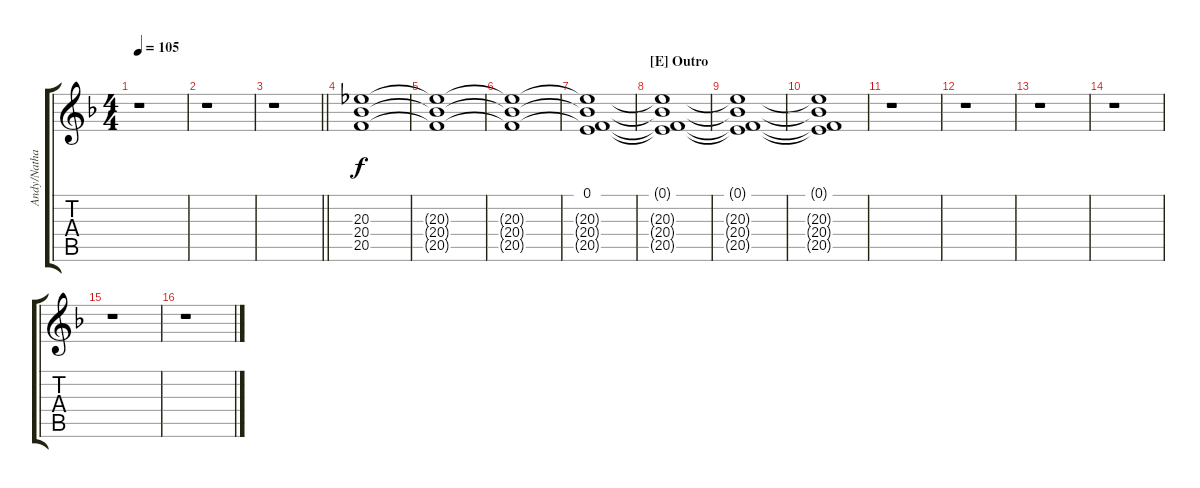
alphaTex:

\track ("Andy/Nathan Chorus" "Andy/Natha") {instrument oboe}
\staff {score tabs}
\tuning (E4 B3 G3 D3 A2 E2) {hide}
\ts (4 4)
\tempo 105
\clef g2
\ks f
r.1{dy f} |
r.1 |
\barLineRight lightlight
r.1 |
(20.3 20.4 20.5).1{instrument applause} |
(20.3{t} 20.4{t} 20.5{t}).1 |
(20.3{t} 20.4{t} 20.5{t}).1{volume 0} |
(0.1 20.3{t} 20.4{t} 20.5{t}).1 |
\section ("" "[E] Outro")
(0.1{t} 20.3{t} 20.4{t} 20.5{t}).1 |
(0.1{t} 20.3{t} 20.4{t} 20.5{t}).1 |
(0.1{t} 20.3{t} 20.4{t} 20.5{t}).1 |
r.1 |
r.1{instrument oboe} |
r.1 |
r.1 |
r.1 |
r.1
